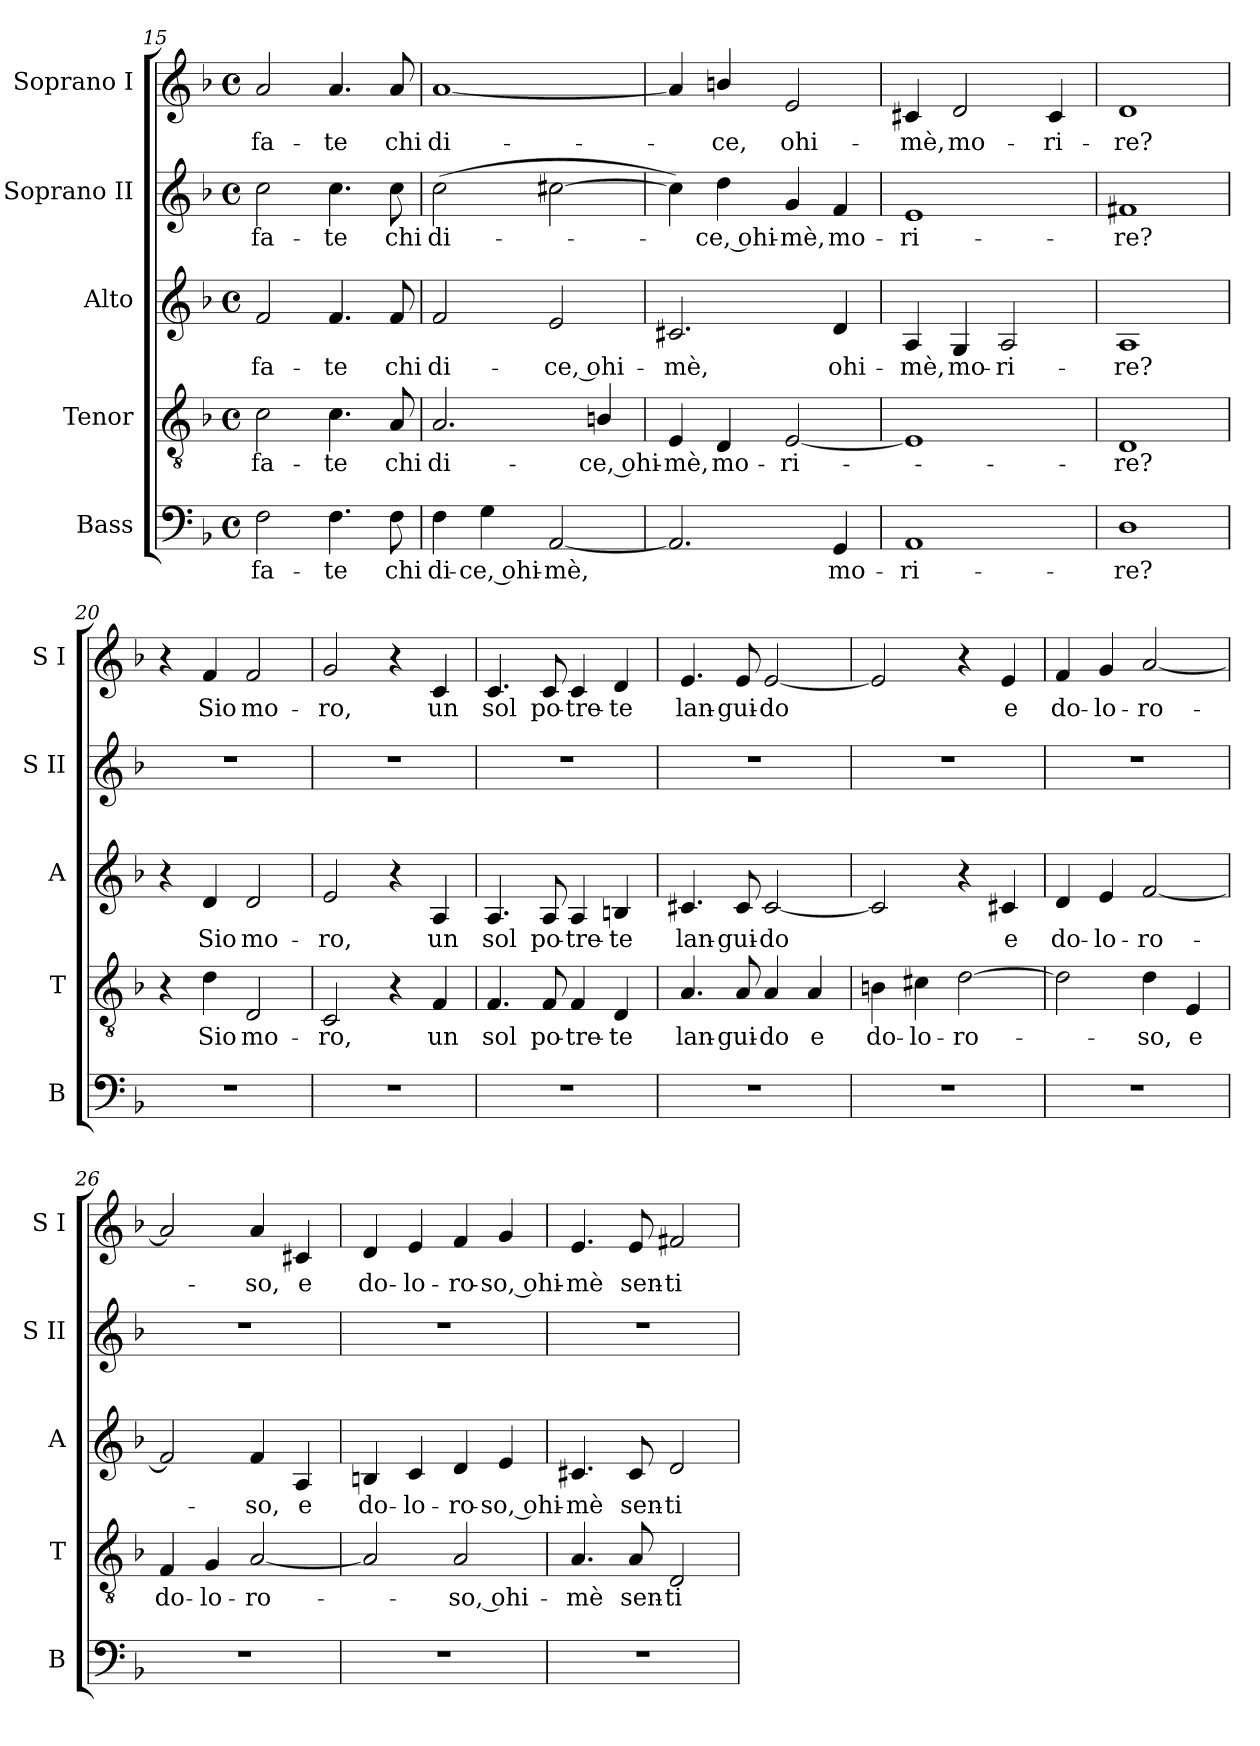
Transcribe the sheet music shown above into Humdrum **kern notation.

**kern	**text	**kern	**text	**kern	**text	**kern	**text	**kern	**text
*part5	*part5	*part4	*part4	*part3	*part3	*part2	*part2	*part1	*part1
*staff5	*staff5	*staff4	*staff4	*staff3	*staff3	*staff2	*staff2	*staff1	*staff1
*I"Bass	*	*I"Tenor	*	*I"Alto	*	*I"Soprano II	*	*I"Soprano I	*
*I'B	*	*I'T	*	*I'A	*	*I'S II	*	*I'S I	*
*clefF4	*	*clefGv2	*	*clefG2	*	*clefG2	*	*clefG2	*
*k[b-]	*	*k[b-]	*	*k[b-]	*	*k[b-]	*	*k[b-]	*
*F:	*	*F:	*	*F:	*	*F:	*	*F:	*
*M4/4	*	*M4/4	*	*M4/4	*	*M4/4	*	*M4/4	*
*met(c)	*	*met(c)	*	*met(c)	*	*met(c)	*	*met(c)	*
=15	=15	=15	=15	=15	=15	=15	=15	=15	=15
!	!LO:LY:b	!	!LO:LY:b	!	!LO:LY:b	!	!LO:LY:b	!	!LO:LY:b
2F\	fa-	2c\	fa-	2f/	fa-	2cc\	fa-	2a/	fa-
!	!LO:LY:b	!	!LO:LY:b	!	!LO:LY:b	!	!LO:LY:b	!	!LO:LY:b
4.F\	-te	4.c\	-te	4.f/	-te	4.cc\	-te	4.a/	-te
!	!LO:LY:b	!	!LO:LY:b	!	!LO:LY:b	!	!LO:LY:b	!	!LO:LY:b
8F\	chi	8A/	chi	8f/	chi	8cc\	chi	8a/	chi
=16	=16	=16	=16	=16	=16	=16	=16	=16	=16
!	!LO:LY:b	!	!LO:LY:b	!	!LO:LY:b	!	!LO:LY:b	!	!LO:LY:b
4F\	di-	2.A/	di-	2f/	di-	(>2cc\	di-	[1a	di-
!	!LO:LY:b	!	!	!	!	!	!	!	!
4G\	-ce, ohi-	.	.	.	.	.	.	.	.
!	!LO:LY:b	!	!	!	!LO:LY:b	!	!	!	!
[2AA/	-mè,	.	.	2e/	-ce, ohi-	[2cc#X\	.	.	.
!	!	!	!LO:LY:b	!	!	!	!	!	!
.	.	4Bn/	-ce, ohi-	.	.	.	.	.	.
=17	=17	=17	=17	=17	=17	=17	=17	=17	=17
!	!	!	!LO:LY:b	!	!LO:LY:b	!	!	!	!
2.AA/]	.	4E/	-mè,	2.c#X/	-mè,	4cc#\])	.	4a/]	.
!	!	!	!LO:LY:b	!	!	!	!LO:LY:b	!	!LO:LY:b
.	.	4D/	mo-	.	.	4dd\	ce, ohi-	4bn/	ce,
!	!	!	!LO:LY:b	!	!	!	!LO:LY:b	!	!LO:LY:b
.	.	[2E/	-ri-	.	.	4g/	-mè,	2e/	ohi-
!	!LO:LY:b	!	!	!	!LO:LY:b	!	!LO:LY:b	!	!
4GG/	mo-	.	.	4d/	ohi-	4f/	mo-	.	.
!!LO:LB:g=z
=18	=18	=18	=18	=18	=18	=18	=18	=18	=18
!	!LO:LY:b	!	!	!	!LO:LY:b	!	!LO:LY:b	!	!LO:LY:b
1AA	-ri-	1E]	.	4A/	-mè,	1e	-ri-	4c#X/	-mè,
!	!	!	!	!	!LO:LY:b	!	!	!	!LO:LY:b
.	.	.	.	4G/	mo-	.	.	2d/	mo-
!	!	!	!	!	!LO:LY:b	!	!	!	!
.	.	.	.	2A/	-ri-	.	.	.	.
!	!	!	!	!	!	!	!	!	!LO:LY:b
.	.	.	.	.	.	.	.	4c#/	-ri-
=19	=19	=19	=19	=19	=19	=19	=19	=19	=19
!	!LO:LY:b	!	!LO:LY:b	!	!LO:LY:b	!	!LO:LY:b	!	!LO:LY:b
1D	-re?	1D	re?	1A	-re?	1f#X	-re?	1d	-re?
=20	=20	=20	=20	=20	=20	=20	=20	=20	=20
1r	.	4r	.	4r	.	1r	.	4r	.
!	!	!	!LO:LY:b	!	!LO:LY:b	!	!	!	!LO:LY:b
.	.	4d\	Sio	4d/	Sio	.	.	4f/	Sio
!	!	!	!LO:LY:b	!	!LO:LY:b	!	!	!	!LO:LY:b
.	.	2D/	mo-	2d/	mo-	.	.	2f/	mo-
=21	=21	=21	=21	=21	=21	=21	=21	=21	=21
!	!	!	!LO:LY:b	!	!LO:LY:b	!	!	!	!LO:LY:b
1r	.	2C/	-ro,	2e/	-ro,	1r	.	2g/	-ro,
.	.	4r	.	4r	.	.	.	4r	.
!	!	!	!LO:LY:b	!	!LO:LY:b	!	!	!	!LO:LY:b
.	.	4F/	un	4A/	un	.	.	4c/	un
=22	=22	=22	=22	=22	=22	=22	=22	=22	=22
!	!	!	!LO:LY:b	!	!LO:LY:b	!	!	!	!LO:LY:b
1r	.	4.F/	sol	4.A/	sol	1r	.	4.c/	sol
!	!	!	!LO:LY:b	!	!LO:LY:b	!	!	!	!LO:LY:b
.	.	8F/	po-	8A/	po-	.	.	8c/	po-
!	!	!	!LO:LY:b	!	!LO:LY:b	!	!	!	!LO:LY:b
.	.	4F/	-tre-	4A/	-tre-	.	.	4c/	-tre-
!	!	!	!LO:LY:b	!	!LO:LY:b	!	!	!	!LO:LY:b
.	.	4D/	-te	4Bn/	-te	.	.	4d/	-te
=23	=23	=23	=23	=23	=23	=23	=23	=23	=23
!	!	!	!LO:LY:b	!	!LO:LY:b	!	!	!	!LO:LY:b
1r	.	4.A/	lan-	4.c#X/	lan-	1r	.	4.e/	lan-
!	!	!	!LO:LY:b	!	!LO:LY:b	!	!	!	!LO:LY:b
.	.	8A/	-gui-	8c#/	-gui-	.	.	8e/	-gui-
!	!	!	!LO:LY:b	!	!LO:LY:b	!	!	!	!LO:LY:b
.	.	4A/	-do	[2c#/	-do	.	.	[2e/	-do
!	!	!	!LO:LY:b	!	!	!	!	!	!
.	.	4A/	e	.	.	.	.	.	.
!!LO:LB:g=z
=24	=24	=24	=24	=24	=24	=24	=24	=24	=24
!	!	!	!LO:LY:b	!	!	!	!	!	!
1r	.	4Bn\	do-	2c#/]	.	1r	.	2e/]	.
!	!	!	!LO:LY:b	!	!	!	!	!	!
.	.	4c#X\	-lo-	.	.	.	.	.	.
!	!	!	!LO:LY:b	!	!	!	!	!	!
.	.	[2d\	-ro-	4r	.	.	.	4r	.
!	!	!	!	!	!LO:LY:b	!	!	!	!LO:LY:b
.	.	.	.	4c#X/	e	.	.	4e/	e
=25	=25	=25	=25	=25	=25	=25	=25	=25	=25
!	!	!	!	!	!LO:LY:b	!	!	!	!LO:LY:b
1r	.	2d\]	.	4d/	do-	1r	.	4f/	do-
!	!	!	!	!	!LO:LY:b	!	!	!	!LO:LY:b
.	.	.	.	4e/	-lo-	.	.	4g/	-lo-
!	!	!	!LO:LY:b	!	!LO:LY:b	!	!	!	!LO:LY:b
.	.	4d\	so,	[2f/	-ro-	.	.	[2a/	-ro-
!	!	!	!LO:LY:b	!	!	!	!	!	!
.	.	4E/	e	.	.	.	.	.	.
=26	=26	=26	=26	=26	=26	=26	=26	=26	=26
!	!	!	!LO:LY:b	!	!	!	!	!	!
1r	.	4F/	do-	2f/]	.	1r	.	2a/]	.
!	!	!	!LO:LY:b	!	!	!	!	!	!
.	.	4G/	-lo-	.	.	.	.	.	.
!	!	!	!LO:LY:b	!	!LO:LY:b	!	!	!	!LO:LY:b
.	.	[2A/	-ro-	4f/	so,	.	.	4a/	so,
!	!	!	!	!	!LO:LY:b	!	!	!	!LO:LY:b
.	.	.	.	4A/	e	.	.	4c#X/	e
=27	=27	=27	=27	=27	=27	=27	=27	=27	=27
!	!	!	!	!	!LO:LY:b	!	!	!	!LO:LY:b
1r	.	2A/]	.	4Bn/	do-	1r	.	4d/	do-
!	!	!	!	!	!LO:LY:b	!	!	!	!LO:LY:b
.	.	.	.	4c/	-lo-	.	.	4e/	-lo-
!	!	!	!LO:LY:b	!	!LO:LY:b	!	!	!	!LO:LY:b
.	.	2A/	so, ohi-	4d/	-ro-	.	.	4f/	-ro-
!	!	!	!	!	!LO:LY:b	!	!	!	!LO:LY:b
.	.	.	.	4e/	-so, ohi-	.	.	4g/	-so, ohi-
=28	=28	=28	=28	=28	=28	=28	=28	=28	=28
!	!	!	!LO:LY:b	!	!LO:LY:b	!	!	!	!LO:LY:b
1r	.	4.A/	-mè	4.c#X/	-mè	1r	.	4.e/	-mè
!	!	!	!LO:LY:b	!	!LO:LY:b	!	!	!	!LO:LY:b
.	.	8A/	sen-	8c#/	sen-	.	.	8e/	sen-
!	!	!	!LO:LY:b	!	!LO:LY:b	!	!	!	!LO:LY:b
.	.	2D/	-ti-	2d/	-ti-	.	.	2f#X/	-ti-
=	=	=	=	=	=	=	=	=	=
*-	*-	*-	*-	*-	*-	*-	*-	*-	*-
